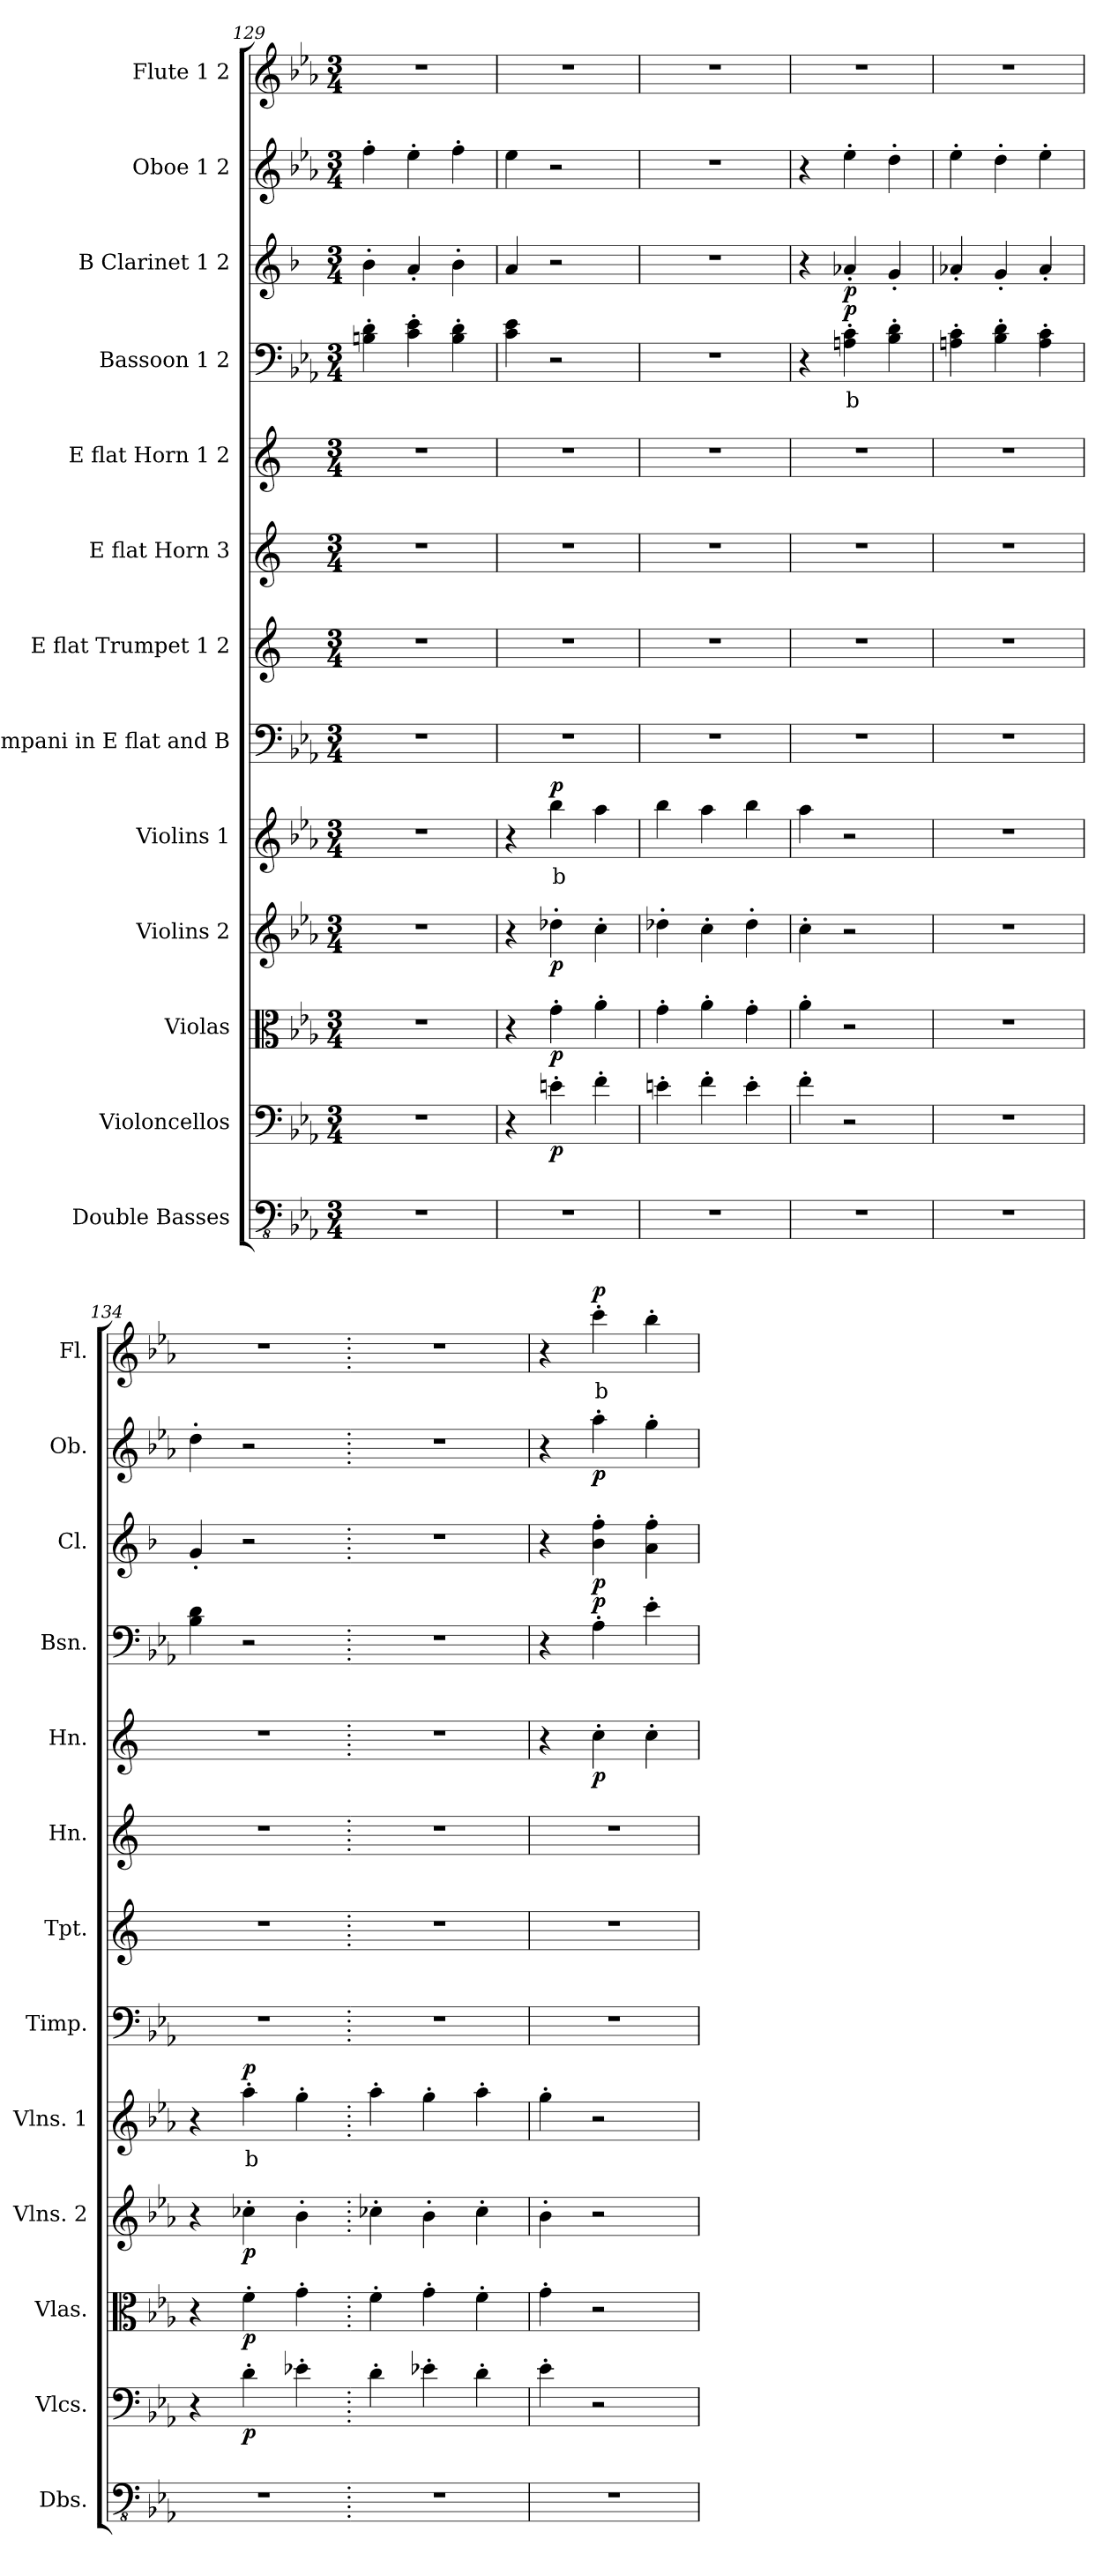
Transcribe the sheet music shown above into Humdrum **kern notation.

**kern	**kern	**dynam	**kern	**dynam	**kern	**dynam	**kern	**text	**dynam	**kern	**kern	**kern	**kern	**dynam	**kern	**text	**dynam	**kern	**dynam	**kern	**dynam	**kern	**text	**dynam
*part13	*part12	*part12	*part11	*part11	*part10	*part10	*part9	*part9	*part9	*part8	*part7	*part6	*part5	*part5	*part4	*part4	*part4	*part3	*part3	*part2	*part2	*part1	*part1	*part1
*staff13	*staff12	*staff12	*staff11	*staff11	*staff10	*staff10	*staff9	*staff9	*staff9	*staff8	*staff7	*staff6	*staff5	*staff5	*staff4	*staff4	*staff4	*staff3	*staff3	*staff2	*staff2	*staff1	*staff1	*staff1
*I"Double Basses	*I"Violoncellos	*	*I"Violas	*	*I"Violins 2	*	*I"Violins 1	*	*	*I"Timpani in E flat and B	*I"E flat Trumpet 1 2	*I"E flat Horn 3	*I"E flat Horn  1 2	*	*I"Bassoon 1 2	*	*	*I"B Clarinet 1 2	*	*I"Oboe 1 2	*	*I"Flute 1 2	*	*
*I'Dbs.	*I'Vlcs.	*	*I'Vlas.	*	*I'Vlns. 2	*	*I'Vlns. 1	*	*	*I'Timp.	*I'Tpt.	*I'Hn.	*I'Hn.	*	*I'Bsn.	*	*	*I'Cl.	*	*I'Ob.	*	*I'Fl.	*	*
*clefFv4	*clefF4	*	*clefC3	*	*clefG2	*	*clefG2	*	*	*clefF4	*clefG2	*clefG2	*clefG2	*	*clefF4	*	*	*clefG2	*	*clefG2	*	*clefG2	*	*
*	*	*	*	*	*	*	*	*	*	*	*ITrd-2c-3	*ITrd5c9	*ITrd5c9	*	*	*	*	*ITrd1c2	*	*	*	*	*	*
*k[b-e-a-]	*k[b-e-a-]	*	*k[b-e-a-]	*	*k[b-e-a-]	*	*k[b-e-a-]	*	*	*k[b-e-a-]	*k[b-e-a-]	*k[b-e-a-]	*k[b-e-a-]	*	*k[b-e-a-]	*	*	*k[b-e-a-]	*	*k[b-e-a-]	*	*k[b-e-a-]	*	*
*M3/4	*M3/4	*	*M3/4	*	*M3/4	*	*M3/4	*	*	*M3/4	*M3/4	*M3/4	*M3/4	*	*M3/4	*	*	*M3/4	*	*M3/4	*	*M3/4	*	*
=129	=129	=129	=129	=129	=129	=129	=129	=129	=129	=129	=129	=129	=129	=129	=129	=129	=129	=129	=129	=129	=129	=129	=129	=129
2.r	2.r	.	2.r	.	2.r	.	2.r	.	.	2.r	2.r	2.r	2.r	.	4Bn\' 4d\'	.	.	4a-'\	.	4ff'\	.	2.r	.	.
.	.	.	.	.	.	.	.	.	.	.	.	.	.	.	4c\' 4e-\'	.	.	4g'/	.	4ee-'\	.	.	.	.
.	.	.	.	.	.	.	.	.	.	.	.	.	.	.	4B\' 4d\'	.	.	4a-'\	.	4ff'\	.	.	.	.
=130	=130	=130	=130	=130	=130	=130	=130	=130	=130	=130	=130	=130	=130	=130	=130	=130	=130	=130	=130	=130	=130	=130	=130	=130
2.r	4r	.	4r	.	4r	.	4r	.	.	2.r	2.r	2.r	2.r	.	4c\ 4e-\	.	.	4g/	.	4ee-\	.	2.r	.	.
!	!	!LO:DY:b	!	!LO:DY:b	!	!LO:DY:b	!	!	!LO:DY:b	!	!	!	!	!	!	!	!	!	!	!	!	!	!	!
.	4en'\	p	4g'\	p	4dd-X'\	p	4bb-\	b	p	.	.	.	.	.	2r	.	.	2r	.	2r	.	.	.	.
.	4f'\	.	4a-'\	.	4cc'\	.	4aa-\	.	.	.	.	.	.	.	.	.	.	.	.	.	.	.	.	.
=131	=131	=131	=131	=131	=131	=131	=131	=131	=131	=131	=131	=131	=131	=131	=131	=131	=131	=131	=131	=131	=131	=131	=131	=131
2.r	4en'\	.	4g'\	.	4dd-X'\	.	4bb-\	.	.	2.r	2.r	2.r	2.r	.	2.r	.	.	2.r	.	2.r	.	2.r	.	.
.	4f'\	.	4a-'\	.	4cc'\	.	4aa-\	.	.	.	.	.	.	.	.	.	.	.	.	.	.	.	.	.
.	4e'\	.	4g'\	.	4dd-'\	.	4bb-\	.	.	.	.	.	.	.	.	.	.	.	.	.	.	.	.	.
=132	=132	=132	=132	=132	=132	=132	=132	=132	=132	=132	=132	=132	=132	=132	=132	=132	=132	=132	=132	=132	=132	=132	=132	=132
2.r	4f'\	.	4a-'\	.	4cc'\	.	4aa-\	.	.	2.r	2.r	2.r	2.r	.	4r	.	.	4r	.	4r	.	2.r	.	.
!	!	!	!	!	!	!	!	!	!	!	!	!	!	!	!	!	!LO:DY:b	!	!LO:DY:b	!	!	!	!	!
.	2r	.	2r	.	2r	.	2r	.	.	.	.	.	.	.	4An\' 4c\'	b	p	4g-X'/	p	4ee-'\	.	.	.	.
.	.	.	.	.	.	.	.	.	.	.	.	.	.	.	4B-\' 4d\'	.	.	4f'/	.	4dd'\	.	.	.	.
=133	=133	=133	=133	=133	=133	=133	=133	=133	=133	=133	=133	=133	=133	=133	=133	=133	=133	=133	=133	=133	=133	=133	=133	=133
2.r	2.r	.	2.r	.	2.r	.	2.r	.	.	2.r	2.r	2.r	2.r	.	4An\' 4c\'	.	.	4g-X'/	.	4ee-'\	.	2.r	.	.
.	.	.	.	.	.	.	.	.	.	.	.	.	.	.	4B-\' 4d\'	.	.	4f'/	.	4dd'\	.	.	.	.
.	.	.	.	.	.	.	.	.	.	.	.	.	.	.	4A\' 4c\'	.	.	4g-'/	.	4ee-'\	.	.	.	.
=134	=134	=134	=134	=134	=134	=134	=134	=134	=134	=134	=134	=134	=134	=134	=134	=134	=134	=134	=134	=134	=134	=134	=134	=134
2.r	4r	.	4r	.	4r	.	4r	.	.	2.r	2.r	2.r	2.r	.	4B-\ 4d\	.	.	4f'/	.	4dd'\	.	2.r	.	.
!	!	!LO:DY:b	!	!LO:DY:b	!	!LO:DY:b	!	!	!LO:DY:b	!	!	!	!	!	!	!	!	!	!	!	!	!	!	!
.	4d'\	p	4f'\	p	4cc-X'\	p	4aa-'\	b	p	.	.	.	.	.	2r	.	.	2r	.	2r	.	.	.	.
.	4e-X'\	.	4g'\	.	4b-'\	.	4gg'\	.	.	.	.	.	.	.	.	.	.	.	.	.	.	.	.	.
=135.	=135.	=135.	=135.	=135.	=135.	=135.	=135.	=135.	=135.	=135.	=135.	=135.	=135.	=135.	=135.	=135.	=135.	=135.	=135.	=135.	=135.	=135.	=135.	=135.
2.r	4d'\	.	4f'\	.	4cc-X'\	.	4aa-'\	.	.	2.r	2.r	2.r	2.r	.	2.r	.	.	2.r	.	2.r	.	2.r	.	.
.	4e-X'\	.	4g'\	.	4b-'\	.	4gg'\	.	.	.	.	.	.	.	.	.	.	.	.	.	.	.	.	.
.	4d'\	.	4f'\	.	4cc-'\	.	4aa-'\	.	.	.	.	.	.	.	.	.	.	.	.	.	.	.	.	.
=136	=136	=136	=136	=136	=136	=136	=136	=136	=136	=136	=136	=136	=136	=136	=136	=136	=136	=136	=136	=136	=136	=136	=136	=136
2.r	4e-'\	.	4g'\	.	4b-'\	.	4gg'\	.	.	2.r	2.r	2.r	4r	.	4r	.	.	4r	.	4r	.	4r	.	.
!	!	!	!	!	!	!	!	!	!	!	!	!	!	!LO:DY:b	!	!	!LO:DY:b	!	!LO:DY:b	!	!LO:DY:b	!	!	!LO:DY:b
.	2r	.	2r	.	2r	.	2r	.	.	.	.	.	4e-'\	p	4A-'\	.	p	4a-\' 4ee-\'	p	4aa-'\	p	4ccc'\	b	p
.	.	.	.	.	.	.	.	.	.	.	.	.	4e-'\	.	4e-'\	.	.	4g\' 4ee-\'	.	4gg'\	.	4bb-'\	.	.
=	=	=	=	=	=	=	=	=	=	=	=	=	=	=	=	=	=	=	=	=	=	=	=	=
*-	*-	*-	*-	*-	*-	*-	*-	*-	*-	*-	*-	*-	*-	*-	*-	*-	*-	*-	*-	*-	*-	*-	*-	*-
